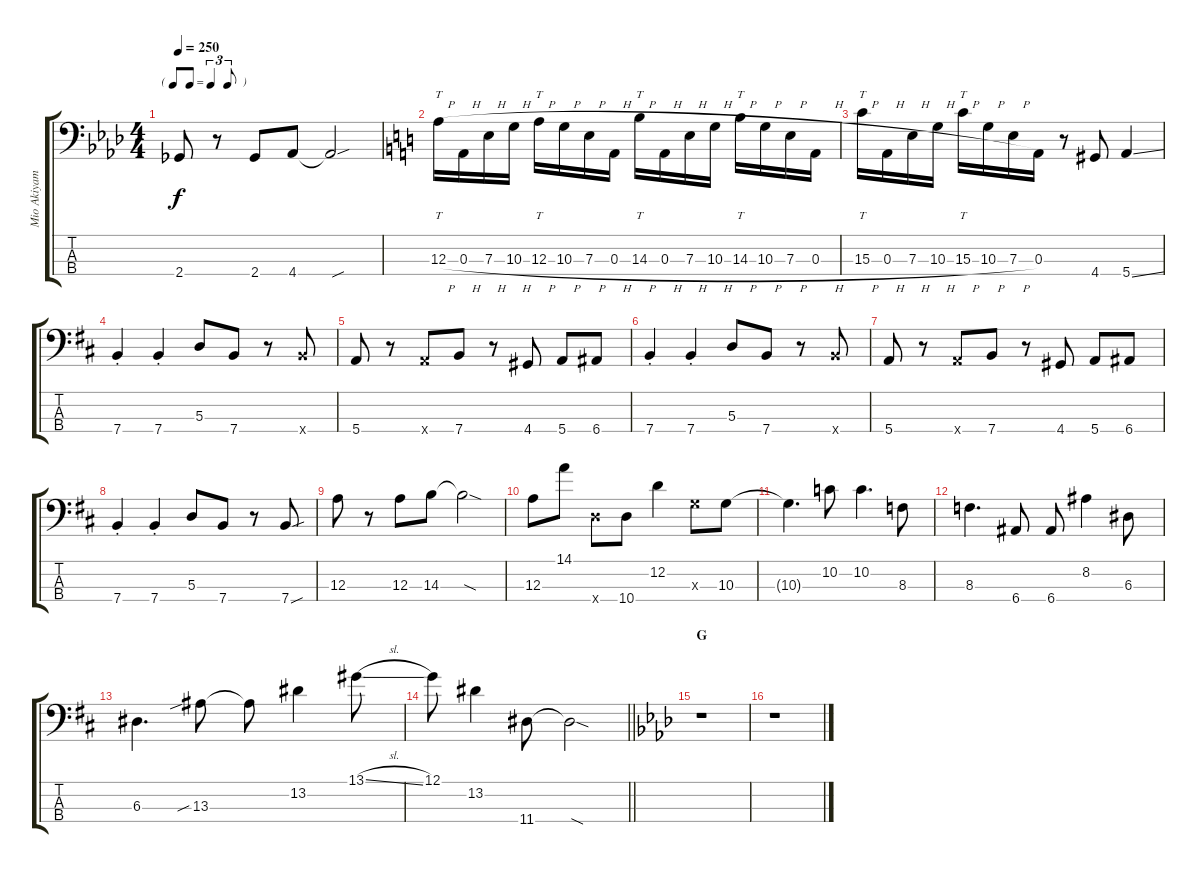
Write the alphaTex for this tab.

\track ("Mio Akiyama" "Mio Akiyam") {instrument electricbassfinger}
\staff {score tabs}
\tuning (G2 D2 A1 E1) {hide}
\ts (4 4)
\tf triplet8th
\tempo 250
\clef f4
\ks ab
2.4.8{dy f} r.8 2.4.8 4.4.8 4.4{sou t}.2 |
\ks c
12.3{h}.16{tt} 0.3{h}.16 7.3{h}.16 10.3{h}.16 12.3{h}.16{tt} 10.3{h}.16 7.3{h}.16 0.3{h}.16 14.3{h}.16{tt} 0.3{h}.16 7.3{h}.16 10.3{h}.16 14.3{h}.16{tt} 10.3{h}.16 7.3{h}.16 0.3{h}.16 |
15.3{h}.16{tt} 0.3{h}.16 7.3{h}.16 10.3{h}.16 15.3{h}.16{tt} 10.3{h}.16 7.3{h}.16 0.3.16 r.8 4.4.8 5.4{ss}.4 |
\ks d
7.4{st}.4 7.4{st}.4 5.3.8 7.4.8 r.8 7.4{x}.8 |
5.4.8 r.8 5.4{x}.8 7.4.8 r.8 4.4.8 5.4.8 6.4.8 |
7.4{st}.4 7.4{st}.4 5.3.8 7.4.8 r.8 7.4{x}.8 |
5.4.8 r.8 5.4{x}.8 7.4.8 r.8 4.4.8 5.4.8 6.4.8 |
7.4{st}.4 7.4{st}.4 5.3.8 7.4.8 r.8 7.4{sou}.8 |
12.3.8 r.8 12.3.8 14.3.8 14.3{sod t}.2 |
12.3.8 14.1.8 10.4{x}.8 10.4.8 12.2.4 10.3{x}.8 10.3.8 |
10.3{t}.4{d} 10.2.8 10.2.4{d} 8.3.8 |
8.3.4{d} 6.4.8 6.4.8 8.2.4 6.3.8 |
6.3.4{d} 13.3{sib}.8 13.3{t}.8 13.2.4 13.1{sl}.8 |
\barLineRight lightlight
12.1.8 13.2.4 11.4.8 11.4{sod t}.2 |
\section ("" "G")
\ks ab
r.1 |
r.1
